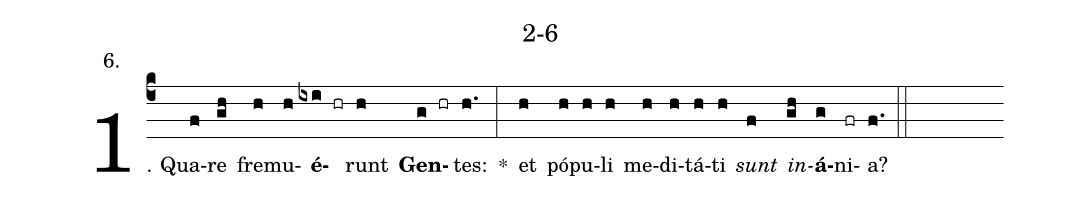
name: 2-6;
annotation: 6.;
%%
(c4)1. Qua(f)re(gh) fre(h)mu(h)<b>é</b>(ixi hr)runt(h) <b>Gen</b>(g hr)tes:(h.) *(:) et(h) pó(h)pu(h)li(h) me(h)di(h)tá(h)ti(h) <i>sunt</i>(f) <i>in</i>(gh)<b>á</b>(g)ni(fr)a?(f.) (::)
